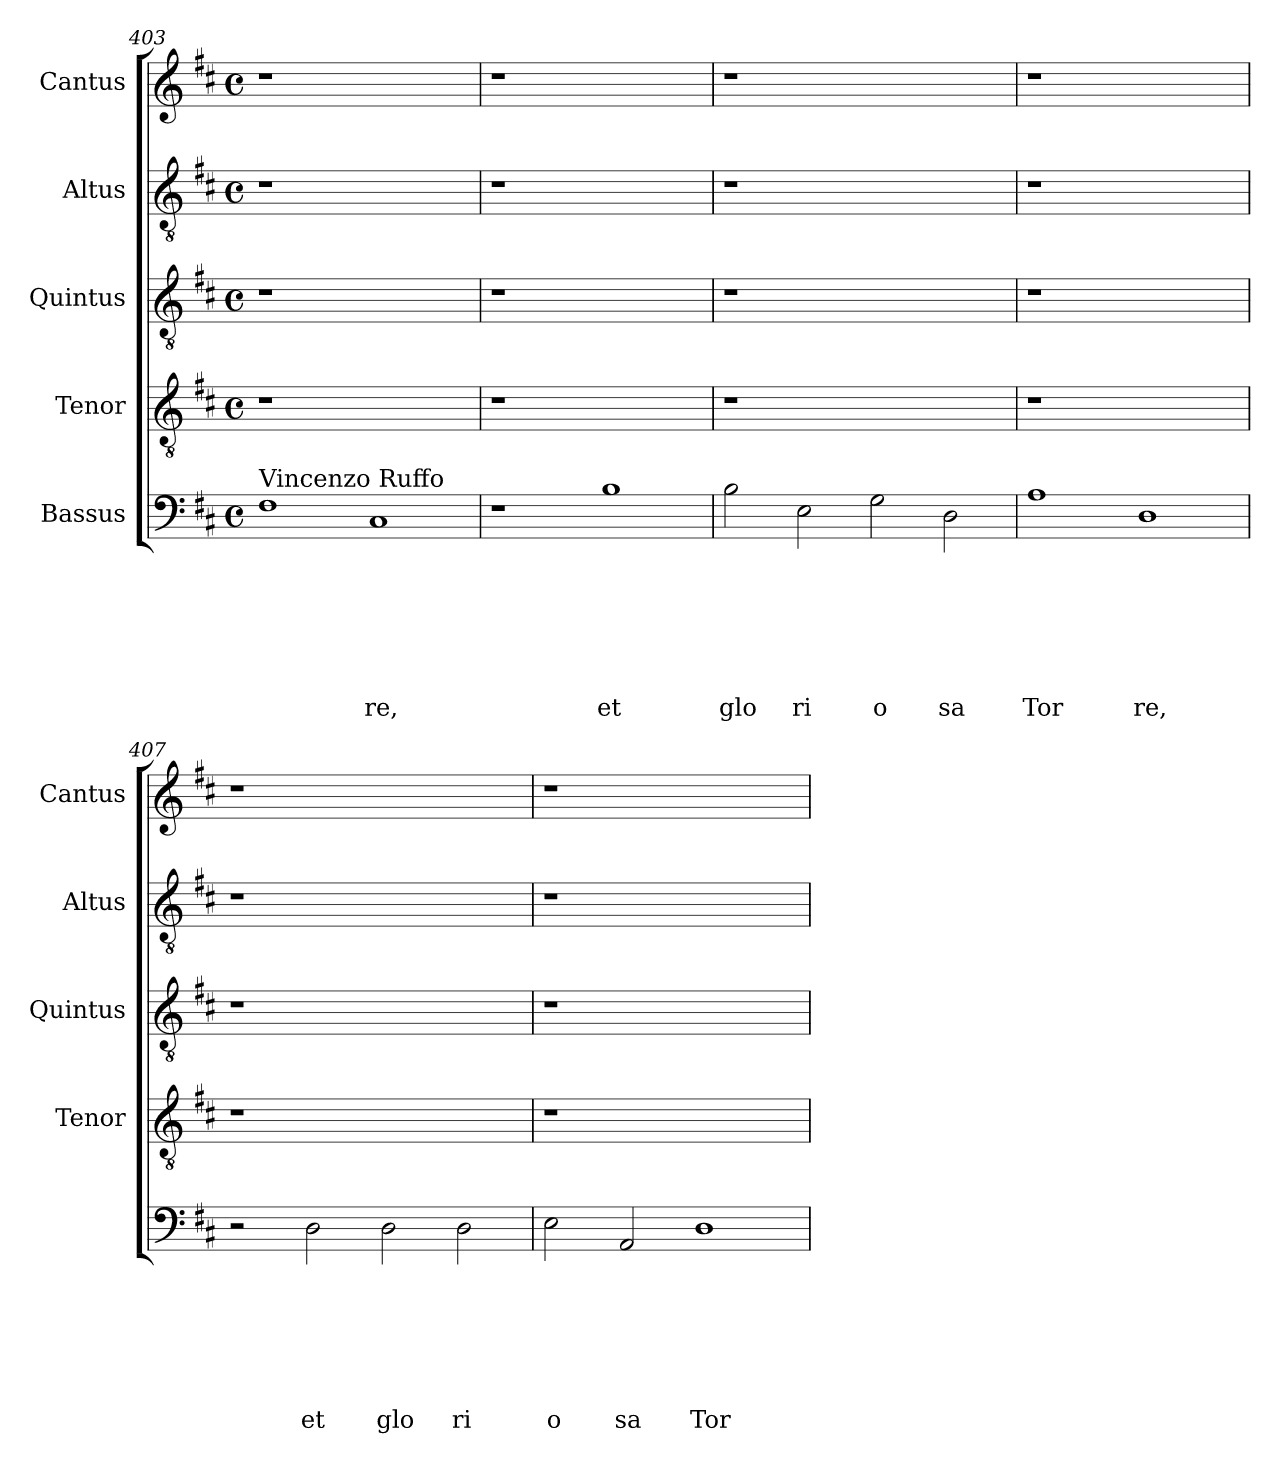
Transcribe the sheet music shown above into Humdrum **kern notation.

**kern	**text	**text	**text	**text	**text	**text	**text	**kern	**kern	**kern	**kern
*part5	*part5	*part5	*part5	*part5	*part5	*part5	*part5	*part4	*part3	*part2	*part1
*staff5	*staff5	*staff5	*staff5	*staff5	*staff5	*staff5	*staff5	*staff4	*staff3	*staff2	*staff1
*I"Bassus	*	*	*	*	*	*	*	*I"Tenor	*I"Quintus	*I"Altus	*I"Cantus
*	*	*	*	*	*	*	*	*I'Tenor	*I'Quintus	*I'Altus	*I'Cantus
*clefF4	*	*	*	*	*	*	*	*clefGv2	*clefGv2	*clefGv2	*clefG2
*k[f#c#]	*	*	*	*	*	*	*	*k[f#c#]	*k[f#c#]	*k[f#c#]	*k[f#c#]
*D:	*	*	*	*	*	*	*	*D:	*D:	*D:	*D:
*M4/4	*	*	*	*	*	*	*	*M4/4	*M4/4	*M4/4	*M4/4
*met(c)	*	*	*	*	*	*	*	*met(c)	*met(c)	*met(c)	*met(c)
=403	=403	=403	=403	=403	=403	=403	=403	=403	=403	=403	=403
!LO:TX:a:t=Vincenzo Ruffo	!	!	!	!	!	!	!	!	!	!	!
1F#	.	.	.	.	.	.	.	1r	1r	1r	1r
!	!	!	!	!	!	!	!LO:LY:b	!	!	!	!
1C#	.	.	.	.	.	.	re,	1ryy	1ryy	1ryy	1ryy
!!LO:LB:g=z
=404	=404	=404	=404	=404	=404	=404	=404	=404	=404	=404	=404
1r	.	.	.	.	.	.	.	1r	1r	1r	1r
!	!	!	!	!	!	!	!LO:LY:b	!	!	!	!
1B	.	.	.	.	.	.	et	1ryy	1ryy	1ryy	1ryy
=405	=405	=405	=405	=405	=405	=405	=405	=405	=405	=405	=405
!	!	!	!	!	!	!	!LO:LY:b	!	!	!	!
2B\	.	.	.	.	.	.	glo	1r	1r	1r	1r
!	!	!	!	!	!	!	!LO:LY:b	!	!	!	!
2E\	.	.	.	.	.	.	ri	.	.	.	.
!	!	!	!	!	!	!	!LO:LY:b	!	!	!	!
2G\	.	.	.	.	.	.	o	1ryy	1ryy	1ryy	1ryy
!	!	!	!	!	!	!	!LO:LY:b	!	!	!	!
2D\	.	.	.	.	.	.	sa	.	.	.	.
=406	=406	=406	=406	=406	=406	=406	=406	=406	=406	=406	=406
!	!	!	!	!	!	!	!LO:LY:b	!	!	!	!
1A	.	.	.	.	.	.	Tor	1r	1r	1r	1r
!	!	!	!	!	!	!	!LO:LY:b	!	!	!	!
1D	.	.	.	.	.	.	re,	1ryy	1ryy	1ryy	1ryy
=407	=407	=407	=407	=407	=407	=407	=407	=407	=407	=407	=407
2r	.	.	.	.	.	.	.	1r	1r	1r	1r
!	!	!	!	!	!	!	!LO:LY:b	!	!	!	!
2D\	.	.	.	.	.	.	et	.	.	.	.
!	!	!	!	!	!	!	!LO:LY:b	!	!	!	!
2D\	.	.	.	.	.	.	glo	1ryy	1ryy	1ryy	1ryy
!	!	!	!	!	!	!	!LO:LY:b	!	!	!	!
2D\	.	.	.	.	.	.	ri	.	.	.	.
=408	=408	=408	=408	=408	=408	=408	=408	=408	=408	=408	=408
!	!	!	!	!	!	!	!LO:LY:b	!	!	!	!
2E\	.	.	.	.	.	.	o	1r	1r	1r	1r
!	!	!	!	!	!	!	!LO:LY:b	!	!	!	!
2AA/	.	.	.	.	.	.	sa	.	.	.	.
!	!	!	!	!	!	!	!LO:LY:b	!	!	!	!
1D	.	.	.	.	.	.	Tor	1ryy	1ryy	1ryy	1ryy
=	=	=	=	=	=	=	=	=	=	=	=
*-	*-	*-	*-	*-	*-	*-	*-	*-	*-	*-	*-
